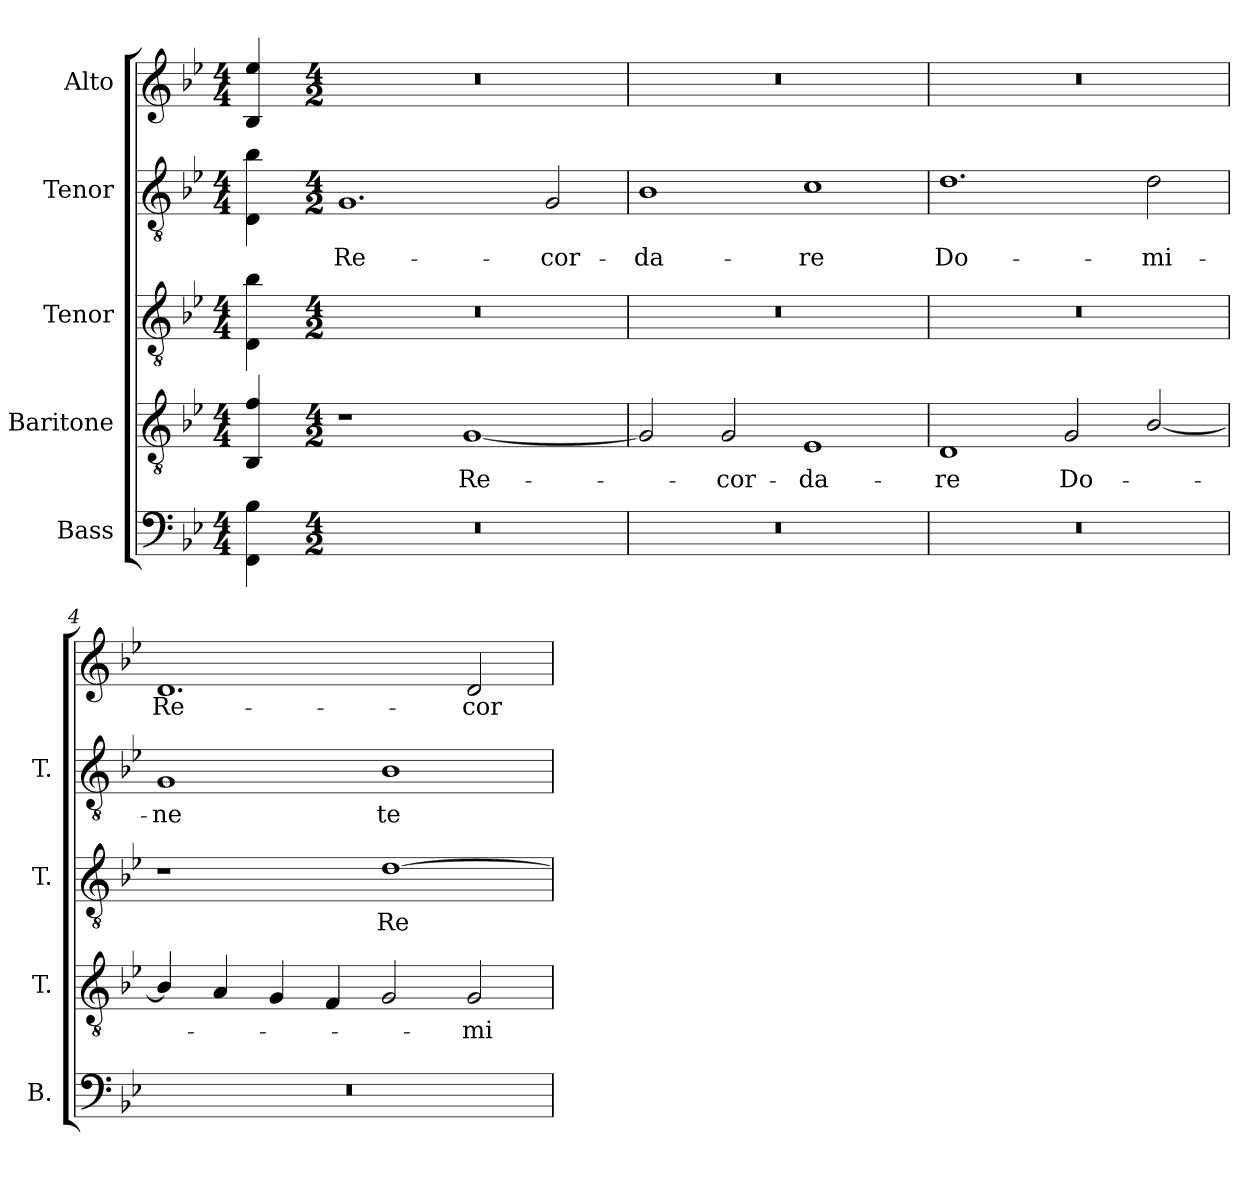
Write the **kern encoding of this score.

**kern	**kern	**text	**kern	**text	**kern	**text	**kern	**text
*part5	*part4	*part4	*part3	*part3	*part2	*part2	*part1	*part1
*staff5	*staff4	*staff4	*staff3	*staff3	*staff2	*staff2	*staff1	*staff1
*I"Bass	*I"Baritone	*	*I"Tenor	*	*I"Tenor	*	*I"Alto	*
*I'B.	*I'T.	*	*I'T.	*	*I'T.	*	*	*
!!LO:PB:g=z
*clefF4	*clefGv2	*	*clefGv2	*	*clefGv2	*	*clefG2	*
*	*ITrd7c12	*	*ITrd7c12	*	*ITrd7c12	*	*	*
*k[b-e-]	*k[b-e-]	*	*k[b-e-]	*	*k[b-e-]	*	*k[b-e-]	*
*B-:	*B-:	*	*B-:	*	*B-:	*	*B-:	*
*M4/4	*M4/4	*	*M4/4	*	*M4/4	*	*M4/4	*
=	=	=	=	=	=	=	=	=
4FFi\ 4B-i	4BBB-i/ 4Fi	.	4DDi\ 4B-i	.	4DDi\ 4B-i	.	4B-i/ 4ee-i	.
=1-	=1-	=1-	=1-	=1-	=1-	=1-	=1-	=1-
*M4/2	*M4/2	*	*M4/2	*	*M4/2	*	*M4/2	*
!LO:N:vis=1	!	!	!LO:N:vis=1	!	!	!	!	!
!	!	!	!	!	!	!LO:LY:b:color=#000000	!LO:N:vis=1	!
0r	1r	.	0r	.	1.GGi	Re-	0r	.
!	!	!LO:LY:b:color=#000000	!	!	!	!	!	!
.	[1GGi	Re-	.	.	.	.	.	.
!	!	!	!	!	!	!LO:LY:b:color=#000000	!	!
.	.	.	.	.	2GGi/	-cor-	.	.
=2	=2	=2	=2	=2	=2	=2	=2	=2
!LO:N:vis=1	!	!	!LO:N:vis=1	!	!	!	!	!
!	!	!	!	!	!	!LO:LY:b:color=#000000	!LO:N:vis=1	!
0r	2GGi/]	.	0r	.	1BB-i	-da-	0r	.
!	!	!LO:LY:b:color=#000000	!	!	!	!	!	!
.	2GGi/	-cor-	.	.	.	.	.	.
!	!	!LO:LY:b:color=#000000	!	!	!	!	!	!
!	!	!	!	!	!	!LO:LY:b:color=#000000	!	!
.	1EE-i	-da-	.	.	1Ci	-re	.	.
=3	=3	=3	=3	=3	=3	=3	=3	=3
!LO:N:vis=1	!	!	!	!	!	!	!	!
!	!	!LO:LY:b:color=#000000	!LO:N:vis=1	!	!	!	!	!
!	!	!	!	!	!	!LO:LY:b:color=#000000	!LO:N:vis=1	!
0r	1DDi	-re	0r	.	1.Di	Do-	0r	.
!	!	!LO:LY:b:color=#000000	!	!	!	!	!	!
.	2GGi/	Do-	.	.	.	.	.	.
!	!	!	!	!	!	!LO:LY:b:color=#000000	!	!
.	[2BB-i/	.	.	.	2Di\	-mi-	.	.
=4	=4	=4	=4	=4	=4	=4	=4	=4
!LO:N:vis=1	!	!	!	!	!	!	!	!
!	!	!	!	!	!	!LO:LY:b:color=#000000	!	!
!	!	!	!	!	!	!	!	!LO:LY:b:color=#000000
0r	4BB-i/]	.	1r	.	1GGi	-ne	1.di	Re-
.	4AAi/	.	.	.	.	.	.	.
.	4GGi/	.	.	.	.	.	.	.
.	4FFi/	.	.	.	.	.	.	.
!	!	!	!	!LO:LY:b:color=#000000	!	!	!	!
!	!	!	!	!	!	!LO:LY:b:color=#000000	!	!
.	2GGi/	.	[1Di	Re-	1BB-i	te-	.	.
!	!	!LO:LY:b:color=#000000	!	!	!	!	!	!
!	!	!	!	!	!	!	!	!LO:LY:b:color=#000000
.	2GGi/	-mi-	.	.	.	.	2di/	-cor-
=	=	=	=	=	=	=	=	=
*-	*-	*-	*-	*-	*-	*-	*-	*-
